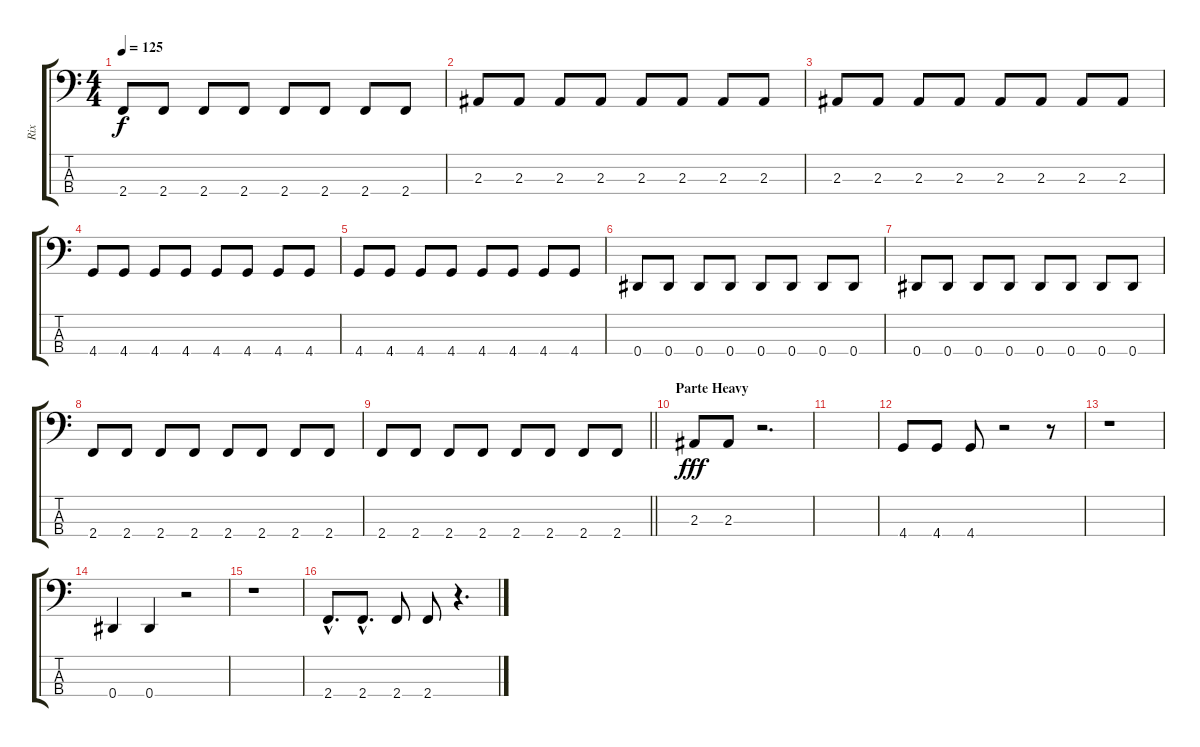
\track ("Rix" "Rix") {instrument electricbasspick}
\staff {score tabs}
\tuning (Gb2 Db2 Ab1 Eb1) {hide}
\ts (4 4)
\tempo 125
\clef f4
\ks c
2.4.8{dy f} 2.4.8 2.4.8 2.4.8 2.4.8 2.4.8 2.4.8 2.4.8 |
2.3.8 2.3.8 2.3.8 2.3.8 2.3.8 2.3.8 2.3.8 2.3.8 |
2.3.8 2.3.8 2.3.8 2.3.8 2.3.8 2.3.8 2.3.8 2.3.8 |
4.4.8 4.4.8 4.4.8 4.4.8 4.4.8 4.4.8 4.4.8 4.4.8 |
4.4.8 4.4.8 4.4.8 4.4.8 4.4.8 4.4.8 4.4.8 4.4.8 |
0.4.8 0.4.8 0.4.8 0.4.8 0.4.8 0.4.8 0.4.8 0.4.8 |
0.4.8 0.4.8 0.4.8 0.4.8 0.4.8 0.4.8 0.4.8 0.4.8 |
2.4.8 2.4.8 2.4.8 2.4.8 2.4.8 2.4.8 2.4.8 2.4.8 |
\barLineRight lightlight
2.4.8 2.4.8 2.4.8 2.4.8 2.4.8 2.4.8 2.4.8 2.4.8 |
\section ("" "Parte Heavy")
2.3.8{dy fff} 2.3.8 r.2{d} |
|
4.4.8 4.4.8 4.4.8 r.2 r.8 |
r.1 |
0.4.4 0.4.4 r.2 |
r.1 |
2.4{hac}.8{d} 2.4{hac}.8{d} 2.4.8 2.4.8 r.4{d}
